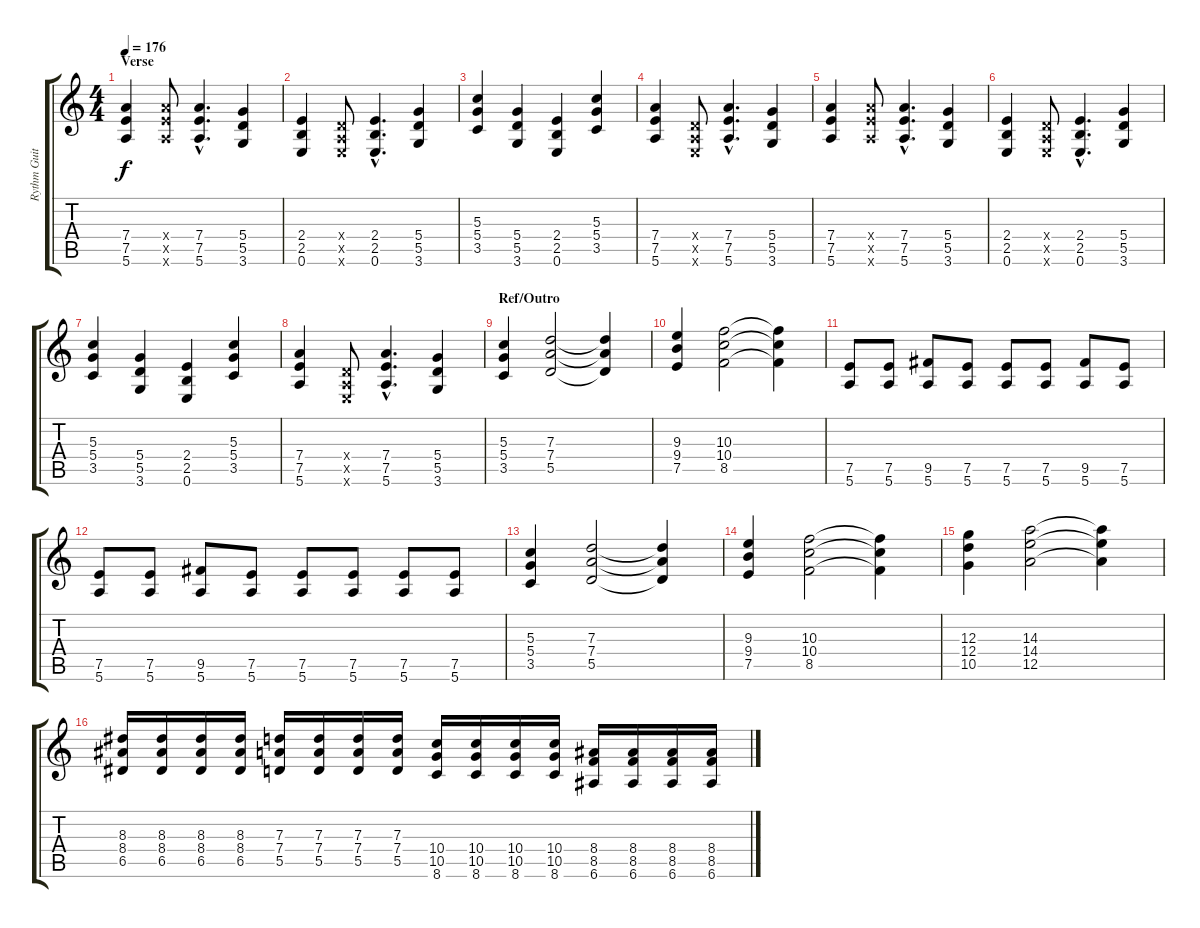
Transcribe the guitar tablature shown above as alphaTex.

\track ("Rythm Guitar" "Rythm Guit") {instrument overdrivenguitar}
\staff {score tabs}
\tuning (E4 B3 G3 D3 A2 E2) {hide}
\ts (4 4)
\section ("" "Verse")
\tempo 176
\clef g2
\ks c
(7.4 7.5 5.6).4{dy f} (7.4{x} 7.5{x} 5.6{x}).8 (7.4{hac} 7.5{hac} 5.6{hac}).4{d} (5.4 5.5 3.6).4 |
(2.4 2.5 0.6).4 (0.4{x} 0.5{x} 0.6{x}).8 (2.4{hac} 2.5{hac} 0.6{hac}).4{d} (5.4 5.5 3.6).4 |
(5.3 5.4 3.5).4 (5.4 5.5 3.6).4 (2.4 2.5 0.6).4 (5.3 5.4 3.5).4 |
(7.4 7.5 5.6).4 (0.4{x} 0.5{x} 0.6{x}).8 (7.4{hac} 7.5{hac} 5.6{hac}).4{d} (5.4 5.5 3.6).4 |
(7.4 7.5 5.6).4 (7.4{x} 7.5{x} 5.6{x}).8 (7.4{hac} 7.5{hac} 5.6{hac}).4{d} (5.4 5.5 3.6).4 |
(2.4 2.5 0.6).4 (0.4{x} 0.5{x} 0.6{x}).8 (2.4{hac} 2.5{hac} 0.6{hac}).4{d} (5.4 5.5 3.6).4 |
(5.3 5.4 3.5).4 (5.4 5.5 3.6).4 (2.4 2.5 0.6).4 (5.3 5.4 3.5).4 |
(7.4 7.5 5.6).4 (0.4{x} 0.5{x} 0.6{x}).8 (7.4{hac} 7.5{hac} 5.6{hac}).4{d} (5.4 5.5 3.6).4 |
\section ("" "Ref/Outro")
(5.3 5.4 3.5).4 (7.3 7.4 5.5).2 (7.3{t} 7.4{t} 5.5{t}).4 |
(9.3 9.4 7.5).4 (10.3 10.4 8.5).2 (10.3{t} 10.4{t} 8.5{t}).4 |
(7.5 5.6).8 (7.5 5.6).8 (9.5 5.6).8 (7.5 5.6).8 (7.5 5.6).8 (7.5 5.6).8 (9.5 5.6).8 (7.5 5.6).8 |
(7.5 5.6).8 (7.5 5.6).8 (9.5 5.6).8 (7.5 5.6).8 (7.5 5.6).8 (7.5 5.6).8 (7.5 5.6).8 (7.5 5.6).8 |
(5.3 5.4 3.5).4 (7.3 7.4 5.5).2 (7.3{t} 7.4{t} 5.5{t}).4 |
(9.3 9.4 7.5).4 (10.3 10.4 8.5).2 (10.3{t} 10.4{t} 8.5{t}).4 |
(12.3 12.4 10.5).4 (14.3 14.4 12.5).2 (14.3{t} 14.4{t} 12.5{t}).4 |
(8.3 8.4 6.5).16 (8.3 8.4 6.5).16 (8.3 8.4 6.5).16 (8.3 8.4 6.5).16 (7.3 7.4 5.5).16 (7.3 7.4 5.5).16 (7.3 7.4 5.5).16 (7.3 7.4 5.5).16 (10.4 10.5 8.6).16 (10.4 10.5 8.6).16 (10.4 10.5 8.6).16 (10.4 10.5 8.6).16 (8.4 8.5 6.6).16 (8.4 8.5 6.6).16 (8.4 8.5 6.6).16 (8.4 8.5 6.6).16
